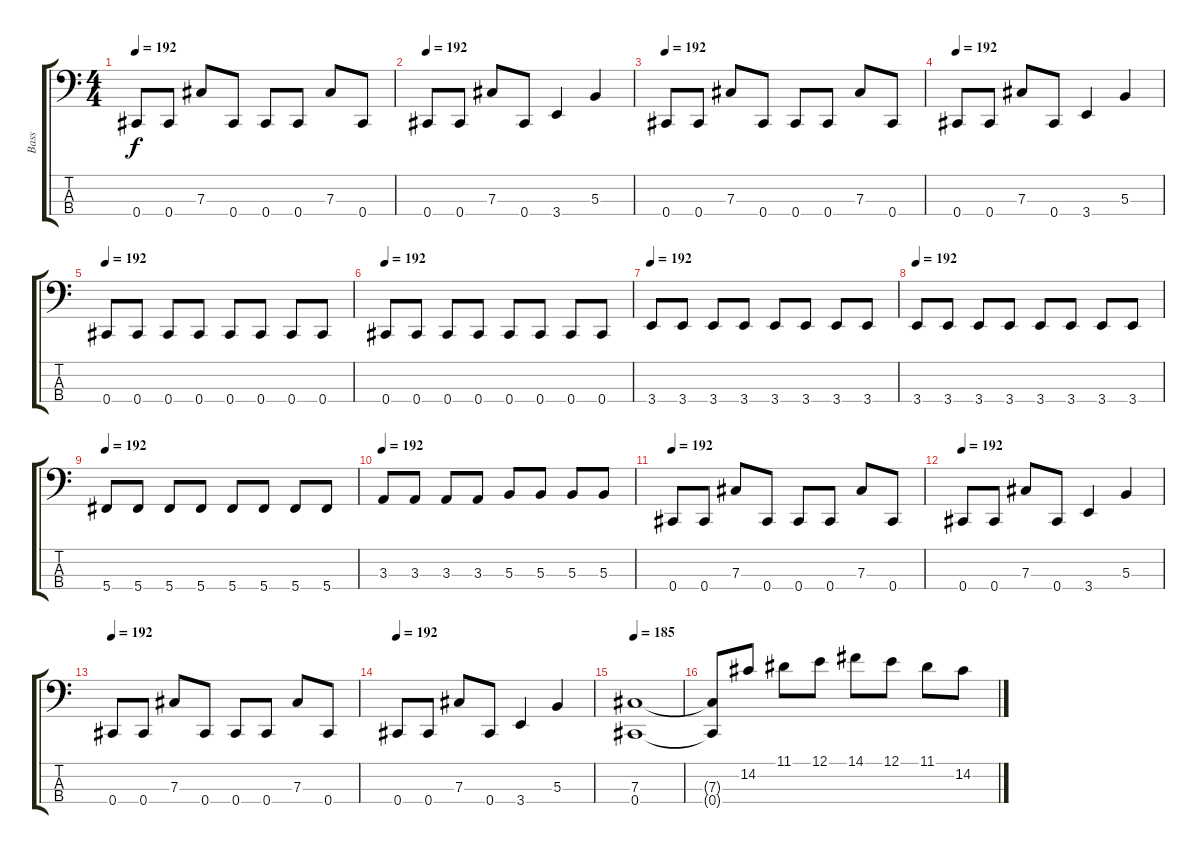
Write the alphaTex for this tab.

\track ("Bass" "Bass") {instrument electricbasspick}
\staff {score tabs}
\tuning (E2 B1 Gb1 Db1) {hide}
\ts (4 4)
\tempo 192
\clef f4
\ks c
0.4.8{dy f} 0.4.8 7.3.8 0.4.8 0.4.8 0.4.8 7.3.8 0.4.8 |
\tempo 192
0.4.8 0.4.8 7.3.8 0.4.8 3.4.4 5.3.4 |
\tempo 192
0.4.8 0.4.8 7.3.8 0.4.8 0.4.8 0.4.8 7.3.8 0.4.8 |
\tempo 192
0.4.8 0.4.8 7.3.8 0.4.8 3.4.4 5.3.4 |
\tempo 192
0.4.8 0.4.8 0.4.8 0.4.8 0.4.8 0.4.8 0.4.8 0.4.8 |
\tempo 192
0.4.8 0.4.8 0.4.8 0.4.8 0.4.8 0.4.8 0.4.8 0.4.8 |
\tempo 192
3.4.8 3.4.8 3.4.8 3.4.8 3.4.8 3.4.8 3.4.8 3.4.8 |
\tempo 192
3.4.8 3.4.8 3.4.8 3.4.8 3.4.8 3.4.8 3.4.8 3.4.8 |
\tempo 192
5.4.8 5.4.8 5.4.8 5.4.8 5.4.8 5.4.8 5.4.8 5.4.8 |
\tempo 192
3.3.8 3.3.8 3.3.8 3.3.8 5.3.8 5.3.8 5.3.8 5.3.8 |
\tempo 192
0.4.8 0.4.8 7.3.8 0.4.8 0.4.8 0.4.8 7.3.8 0.4.8 |
\tempo 192
0.4.8 0.4.8 7.3.8 0.4.8 3.4.4 5.3.4 |
\tempo 192
0.4.8 0.4.8 7.3.8 0.4.8 0.4.8 0.4.8 7.3.8 0.4.8 |
\tempo 192
0.4.8 0.4.8 7.3.8 0.4.8 3.4.4 5.3.4 |
\tempo 185
(7.3 0.4).1 |
(7.3{t} 0.4{t}).8 14.2.8{volume 12 instrument electricbassfinger} 11.1.8 12.1.8 14.1.8 12.1.8 11.1.8 14.2.8
